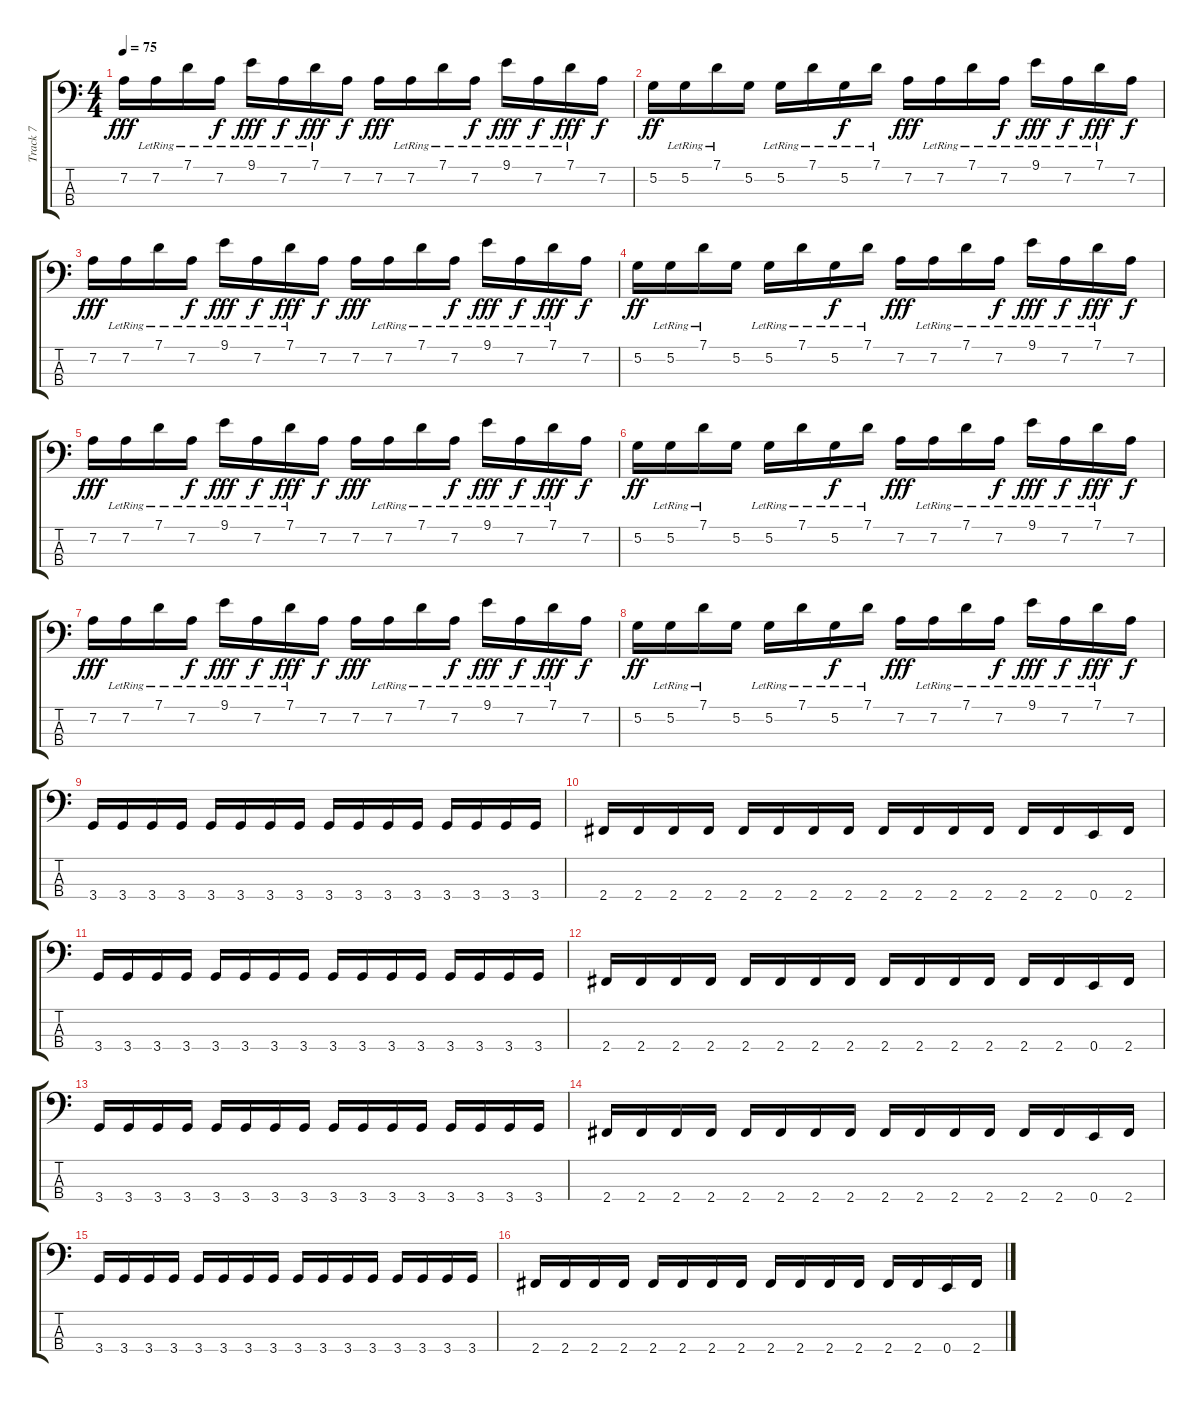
\track ("Track 7" "Track 7") {instrument electricbassfinger}
\staff {score tabs}
\tuning (G2 D2 A1 E1) {hide}
\ts (4 4)
\tempo 75
\clef f4
\ks c
7.2.16{dy fff} 7.2{lr}.16 7.1{lr}.16 7.2{lr}.16{dy f} 9.1{lr}.16{dy fff} 7.2{lr}.16{dy f} 7.1{lr}.16{dy fff} 7.2.16{dy f} 7.2.16{dy fff} 7.2{lr}.16 7.1{lr}.16 7.2{lr}.16{dy f} 9.1{lr}.16{dy fff} 7.2{lr}.16{dy f} 7.1{lr}.16{dy fff} 7.2.16{dy f} |
5.2.16{dy ff} 5.2{lr}.16 7.1{lr}.16 5.2.16 5.2{lr}.16 7.1{lr}.16 5.2{lr}.16{dy f} 7.1{lr}.16 7.2.16{dy fff} 7.2{lr}.16 7.1{lr}.16 7.2{lr}.16{dy f} 9.1{lr}.16{dy fff} 7.2{lr}.16{dy f} 7.1{lr}.16{dy fff} 7.2.16{dy f} |
7.2.16{dy fff} 7.2{lr}.16 7.1{lr}.16 7.2{lr}.16{dy f} 9.1{lr}.16{dy fff} 7.2{lr}.16{dy f} 7.1{lr}.16{dy fff} 7.2.16{dy f} 7.2.16{dy fff} 7.2{lr}.16 7.1{lr}.16 7.2{lr}.16{dy f} 9.1{lr}.16{dy fff} 7.2{lr}.16{dy f} 7.1{lr}.16{dy fff} 7.2.16{dy f} |
5.2.16{dy ff} 5.2{lr}.16 7.1{lr}.16 5.2.16 5.2{lr}.16 7.1{lr}.16 5.2{lr}.16{dy f} 7.1{lr}.16 7.2.16{dy fff} 7.2{lr}.16 7.1{lr}.16 7.2{lr}.16{dy f} 9.1{lr}.16{dy fff} 7.2{lr}.16{dy f} 7.1{lr}.16{dy fff} 7.2.16{dy f} |
7.2.16{dy fff} 7.2{lr}.16 7.1{lr}.16 7.2{lr}.16{dy f} 9.1{lr}.16{dy fff} 7.2{lr}.16{dy f} 7.1{lr}.16{dy fff} 7.2.16{dy f} 7.2.16{dy fff} 7.2{lr}.16 7.1{lr}.16 7.2{lr}.16{dy f} 9.1{lr}.16{dy fff} 7.2{lr}.16{dy f} 7.1{lr}.16{dy fff} 7.2.16{dy f} |
5.2.16{dy ff} 5.2{lr}.16 7.1{lr}.16 5.2.16 5.2{lr}.16 7.1{lr}.16 5.2{lr}.16{dy f} 7.1{lr}.16 7.2.16{dy fff} 7.2{lr}.16 7.1{lr}.16 7.2{lr}.16{dy f} 9.1{lr}.16{dy fff} 7.2{lr}.16{dy f} 7.1{lr}.16{dy fff} 7.2.16{dy f} |
7.2.16{dy fff} 7.2{lr}.16 7.1{lr}.16 7.2{lr}.16{dy f} 9.1{lr}.16{dy fff} 7.2{lr}.16{dy f} 7.1{lr}.16{dy fff} 7.2.16{dy f} 7.2.16{dy fff} 7.2{lr}.16 7.1{lr}.16 7.2{lr}.16{dy f} 9.1{lr}.16{dy fff} 7.2{lr}.16{dy f} 7.1{lr}.16{dy fff} 7.2.16{dy f} |
5.2.16{dy ff} 5.2{lr}.16 7.1{lr}.16 5.2.16 5.2{lr}.16 7.1{lr}.16 5.2{lr}.16{dy f} 7.1{lr}.16 7.2.16{dy fff} 7.2{lr}.16 7.1{lr}.16 7.2{lr}.16{dy f} 9.1{lr}.16{dy fff} 7.2{lr}.16{dy f} 7.1{lr}.16{dy fff} 7.2.16{dy f} |
3.4.16 3.4.16 3.4.16 3.4.16 3.4.16 3.4.16 3.4.16 3.4.16 3.4.16 3.4.16 3.4.16 3.4.16 3.4.16 3.4.16 3.4.16 3.4.16 |
2.4.16 2.4.16 2.4.16 2.4.16 2.4.16 2.4.16 2.4.16 2.4.16 2.4.16 2.4.16 2.4.16 2.4.16 2.4.16 2.4.16 0.4.16 2.4.16 |
3.4.16 3.4.16 3.4.16 3.4.16 3.4.16 3.4.16 3.4.16 3.4.16 3.4.16 3.4.16 3.4.16 3.4.16 3.4.16 3.4.16 3.4.16 3.4.16 |
2.4.16 2.4.16 2.4.16 2.4.16 2.4.16 2.4.16 2.4.16 2.4.16 2.4.16 2.4.16 2.4.16 2.4.16 2.4.16 2.4.16 0.4.16 2.4.16 |
3.4.16 3.4.16 3.4.16 3.4.16 3.4.16 3.4.16 3.4.16 3.4.16 3.4.16 3.4.16 3.4.16 3.4.16 3.4.16 3.4.16 3.4.16 3.4.16 |
2.4.16 2.4.16 2.4.16 2.4.16 2.4.16 2.4.16 2.4.16 2.4.16 2.4.16 2.4.16 2.4.16 2.4.16 2.4.16 2.4.16 0.4.16 2.4.16 |
3.4.16 3.4.16 3.4.16 3.4.16 3.4.16 3.4.16 3.4.16 3.4.16 3.4.16 3.4.16 3.4.16 3.4.16 3.4.16 3.4.16 3.4.16 3.4.16 |
2.4.16 2.4.16 2.4.16 2.4.16 2.4.16 2.4.16 2.4.16 2.4.16 2.4.16 2.4.16 2.4.16 2.4.16 2.4.16 2.4.16 0.4.16 2.4.16
